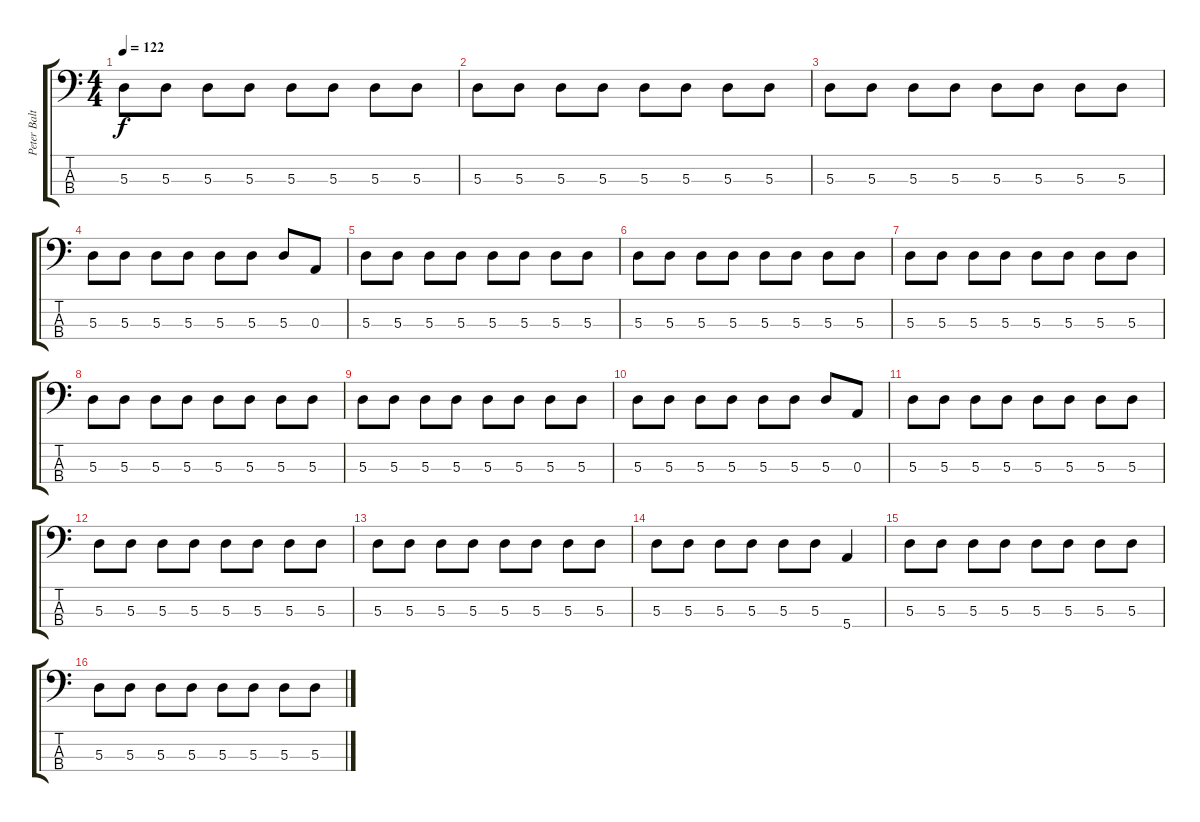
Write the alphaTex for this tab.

\track ("Peter Baltes" "Peter Balt") {instrument electricbassfinger}
\staff {score tabs}
\tuning (G2 D2 A1 E1) {hide}
\ts (4 4)
\tempo 122
\clef f4
\ks c
5.3.8{dy f} 5.3.8 5.3.8 5.3.8 5.3.8 5.3.8 5.3.8 5.3.8 |
5.3.8 5.3.8 5.3.8 5.3.8 5.3.8 5.3.8 5.3.8 5.3.8 |
5.3.8 5.3.8 5.3.8 5.3.8 5.3.8 5.3.8 5.3.8 5.3.8 |
5.3.8 5.3.8 5.3.8 5.3.8 5.3.8 5.3.8 5.3.8 0.3.8 |
5.3.8 5.3.8 5.3.8 5.3.8 5.3.8 5.3.8 5.3.8 5.3.8 |
5.3.8 5.3.8 5.3.8 5.3.8 5.3.8 5.3.8 5.3.8 5.3.8 |
5.3.8 5.3.8 5.3.8 5.3.8 5.3.8 5.3.8 5.3.8 5.3.8 |
5.3.8 5.3.8 5.3.8 5.3.8 5.3.8 5.3.8 5.3.8 5.3.8 |
5.3.8 5.3.8 5.3.8 5.3.8 5.3.8 5.3.8 5.3.8 5.3.8 |
5.3.8 5.3.8 5.3.8 5.3.8 5.3.8 5.3.8 5.3.8 0.3.8 |
5.3.8 5.3.8 5.3.8 5.3.8 5.3.8 5.3.8 5.3.8 5.3.8 |
5.3.8 5.3.8 5.3.8 5.3.8 5.3.8 5.3.8 5.3.8 5.3.8 |
5.3.8 5.3.8 5.3.8 5.3.8 5.3.8 5.3.8 5.3.8 5.3.8 |
5.3.8 5.3.8 5.3.8 5.3.8 5.3.8 5.3.8 5.4.4 |
5.3.8 5.3.8 5.3.8 5.3.8 5.3.8 5.3.8 5.3.8 5.3.8 |
5.3.8 5.3.8 5.3.8 5.3.8 5.3.8 5.3.8 5.3.8 5.3.8
